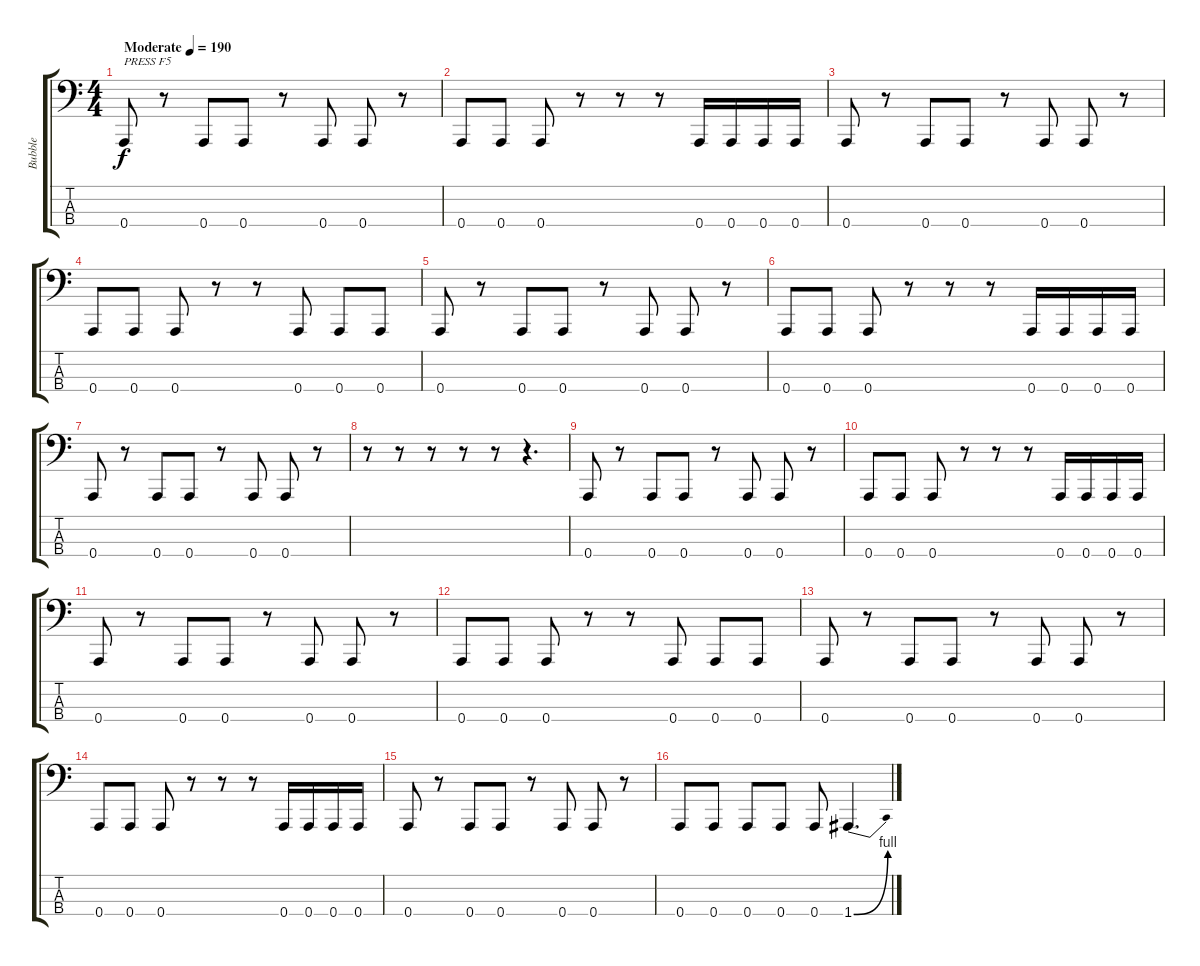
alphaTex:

\track ("Bubble" "Bubble") {instrument electricbasspick}
\staff {score tabs}
\tuning (D2 A1 E1 A0) {hide}
\ts (4 4)
\tempo (190 "Moderate")
\clef f4
\ks c
0.4.8{txt "PRESS F5" dy f instrument electricbasspick} r.8 0.4.8 0.4.8 r.8 0.4.8 0.4.8 r.8 |
0.4.8 0.4.8 0.4.8 r.8 r.8 r.8 0.4.16 0.4.16 0.4.16 0.4.16 |
0.4.8 r.8 0.4.8 0.4.8 r.8 0.4.8 0.4.8 r.8 |
0.4.8 0.4.8 0.4.8 r.8 r.8 0.4.8 0.4.8 0.4.8 |
0.4.8 r.8 0.4.8 0.4.8 r.8 0.4.8 0.4.8 r.8 |
0.4.8 0.4.8 0.4.8 r.8 r.8 r.8 0.4.16 0.4.16 0.4.16 0.4.16 |
0.4.8 r.8 0.4.8 0.4.8 r.8 0.4.8 0.4.8 r.8 |
r.8 r.8 r.8 r.8 r.8 r.4{d} |
0.4.8 r.8 0.4.8 0.4.8 r.8 0.4.8 0.4.8 r.8 |
0.4.8 0.4.8 0.4.8 r.8 r.8 r.8 0.4.16 0.4.16 0.4.16 0.4.16 |
0.4.8 r.8 0.4.8 0.4.8 r.8 0.4.8 0.4.8 r.8 |
0.4.8 0.4.8 0.4.8 r.8 r.8 0.4.8 0.4.8 0.4.8 |
0.4.8 r.8 0.4.8 0.4.8 r.8 0.4.8 0.4.8 r.8 |
0.4.8 0.4.8 0.4.8 r.8 r.8 r.8 0.4.16 0.4.16 0.4.16 0.4.16 |
0.4.8 r.8 0.4.8 0.4.8 r.8 0.4.8 0.4.8 r.8 |
0.4.8 0.4.8 0.4.8 0.4.8 0.4.8 1.4{be (bend 0 0 60 4)}.4{d}
